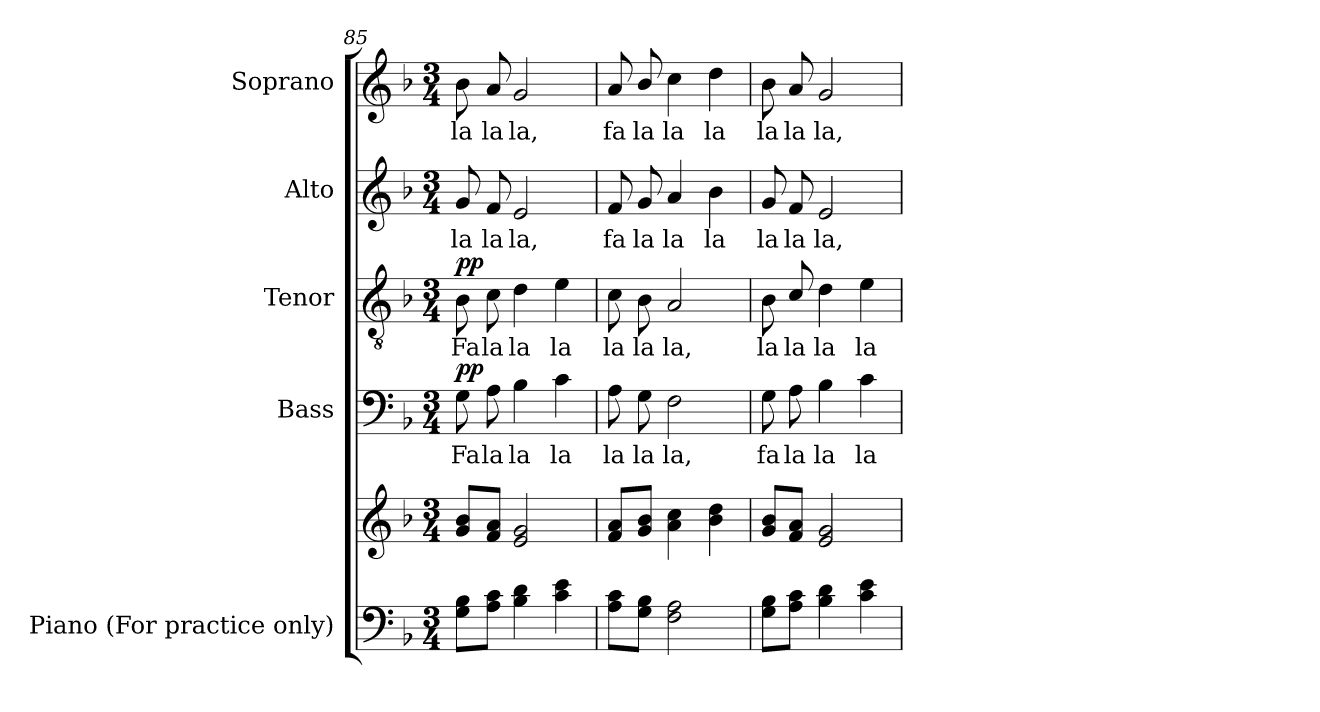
**kern	**kern	**kern	**text	**dynam	**kern	**text	**dynam	**kern	**text	**kern	**text
*part5	*part5	*part4	*part4	*part4	*part3	*part3	*part3	*part2	*part2	*part1	*part1
*staff6	*staff5	*staff4	*staff4	*staff4	*staff3	*staff3	*staff3	*staff2	*staff2	*staff1	*staff1
*I"Piano (For practice only)	*	*I"Bass	*	*	*I"Tenor	*	*	*I"Alto	*	*I"Soprano	*
*I'Pno.	*	*I'B.	*	*	*I'T.	*	*	*I'A.	*	*I'S.	*
*clefF4	*clefG2	*clefF4	*	*	*clefGv2	*	*	*clefG2	*	*clefG2	*
*	*	*	*	*	*ITrd7c12	*	*	*	*	*	*
*k[b-]	*k[b-]	*k[b-]	*	*	*k[b-]	*	*	*k[b-]	*	*k[b-]	*
*F:	*F:	*F:	*	*	*F:	*	*	*F:	*	*F:	*
*M3/4	*M3/4	*M3/4	*	*	*M3/4	*	*	*M3/4	*	*M3/4	*
=85	=85	=85	=85	=85	=85	=85	=85	=85	=85	=85	=85
!	!	!	!LO:LY:b:color=#000000	!	!	!	!	!	!	!	!
!	!	!	!	!	!	!LO:LY:b:color=#000000	!	!	!	!	!
!	!	!	!	!	!	!	!	!	!LO:LY:b:color=#000000	!	!
!	!	!	!	!	!	!	!	!	!	!	!LO:LY:b:color=#000000
*	*	*	*	*	*	*	*	*	*	*^	*
8Gi\ 8B-iL	8gi/ 8b-iL	8Gi\	Fa	pp	8BB-i\	Fa	pp	8gi/	la	8b-i\	2ryy	la
!	!	!	!LO:LY:b:color=#000000	!	!	!	!	!	!	!	!	!
!	!	!	!	!	!	!LO:LY:b:color=#000000	!	!	!	!	!	!
!	!	!	!	!	!	!	!	!	!LO:LY:b:color=#000000	!	!	!
!	!	!	!	!	!	!	!	!	!	!	!	!LO:LY:b:color=#000000
8Ai\ 8ciJ	8fi/ 8aiJ	8Ai\	la	.	8Ci\	la	.	8fi/	la	8ai/	.	la
!	!	!	!LO:LY:b:color=#000000	!	!	!	!	!	!	!	!	!
!	!	!	!	!	!	!LO:LY:b:color=#000000	!	!	!	!	!	!
!	!	!	!	!	!	!	!	!	!LO:LY:b:color=#000000	!	!	!
!	!	!	!	!	!	!	!	!	!	!	!	!LO:LY:b:color=#000000
4B-i\ 4di	2ei/ 2gi	4B-i\	la	.	4Di\	la	.	2ei/	la,	2gi/	.	la,
!	!	!	!LO:LY:b:color=#000000	!	!	!	!	!	!	!	!	!
*	*MM152	*	*	*	*	*	*	*	*	*MM152	*	*
!	!	!	!	!	!	!LO:LY:b:color=#000000	!	!	!	!	!	!
4ci\ 4ei	.	4ci\	la	.	4Ei\	la	.	.	.	.	4ryy	.
*	*	*	*	*	*	*	*	*	*	*v	*v	*
=86	=86	=86	=86	=86	=86	=86	=86	=86	=86	=86	=86
*	*	*	*	*	*	*	*	*	*	*^	*
!	!	!	!LO:LY:b:color=#000000	!	!	!	!	!	!	!	!	!
*	*	*	*	*	*	*	*	*	*	*v	*v	*
*	*	*	*	*	*	*	*	*	*	*^	*
!	!	!	!	!	!	!LO:LY:b:color=#000000	!	!	!	!	!	!
*	*	*	*	*	*	*	*	*	*	*v	*v	*
*	*	*	*	*	*	*	*	*	*	*^	*
!	!	!	!	!	!	!	!	!	!LO:LY:b:color=#000000	!	!	!
*	*	*	*	*	*	*	*	*	*	*v	*v	*
*	*	*	*	*	*	*	*	*	*	*^	*
!	!	!	!	!	!	!	!	!	!	!	!	!LO:LY:b:color=#000000
*	*	*	*	*	*	*	*	*	*	*v	*v	*
8Ai\ 8ciL	8fi/ 8aiL	8Ai\	la	.	8Ci\	la	.	8fi/	fa	8ai/	fa
!	!	!	!LO:LY:b:color=#000000	!	!	!	!	!	!	!	!
!	!	!	!	!	!	!LO:LY:b:color=#000000	!	!	!	!	!
!	!	!	!	!	!	!	!	!	!LO:LY:b:color=#000000	!	!
!	!	!	!	!	!	!	!	!	!	!	!LO:LY:b:color=#000000
8Gi\ 8B-iJ	8gi/ 8b-iJ	8Gi\	la	.	8BB-i\	la	.	8gi/	la	8b-i/	la
!	!	!	!LO:LY:b:color=#000000	!	!	!	!	!	!	!	!
!	!	!	!	!	!	!LO:LY:b:color=#000000	!	!	!	!	!
!	!	!	!	!	!	!	!	!	!LO:LY:b:color=#000000	!	!
!	!	!	!	!	!	!	!	!	!	!	!LO:LY:b:color=#000000
2Fi\ 2Ai	4ai\ 4cci	2Fi\	la,	.	2AAi/	la,	.	4ai/	la	4cci\	la
!	!	!	!	!	!	!	!	!	!LO:LY:b:color=#000000	!	!
!	!	!	!	!	!	!	!	!	!	!	!LO:LY:b:color=#000000
.	4b-i\ 4ddi	.	.	.	.	.	.	4b-i\	la	4ddi\	la
=87	=87	=87	=87	=87	=87	=87	=87	=87	=87	=87	=87
!	!	!	!LO:LY:b:color=#000000	!	!	!	!	!	!	!	!
!	!	!	!	!	!	!LO:LY:b:color=#000000	!	!	!	!	!
!	!	!	!	!	!	!	!	!	!LO:LY:b:color=#000000	!	!
!	!	!	!	!	!	!	!	!	!	!	!LO:LY:b:color=#000000
8Gi\ 8B-iL	8gi/ 8b-iL	8Gi\	fa	.	8BB-i\	la	.	8gi/	la	8b-i\	la
!	!	!	!LO:LY:b:color=#000000	!	!	!	!	!	!	!	!
!	!	!	!	!	!	!LO:LY:b:color=#000000	!	!	!	!	!
!	!	!	!	!	!	!	!	!	!LO:LY:b:color=#000000	!	!
!	!	!	!	!	!	!	!	!	!	!	!LO:LY:b:color=#000000
8Ai\ 8ciJ	8fi/ 8aiJ	8Ai\	la	.	8Ci/	la	.	8fi/	la	8ai/	la
!	!	!	!LO:LY:b:color=#000000	!	!	!	!	!	!	!	!
!	!	!	!	!	!	!LO:LY:b:color=#000000	!	!	!	!	!
!	!	!	!	!	!	!	!	!	!LO:LY:b:color=#000000	!	!
!	!	!	!	!	!	!	!	!	!	!	!LO:LY:b:color=#000000
4B-i\ 4di	2ei/ 2gi	4B-i\	la	.	4Di\	la	.	2ei/	la,	2gi/	la,
!	!	!	!LO:LY:b:color=#000000	!	!	!	!	!	!	!	!
!	!	!	!	!	!	!LO:LY:b:color=#000000	!	!	!	!	!
4ci\ 4ei	.	4ci\	la	.	4Ei\	la	.	.	.	.	.
=	=	=	=	=	=	=	=	=	=	=	=
*-	*-	*-	*-	*-	*-	*-	*-	*-	*-	*-	*-
